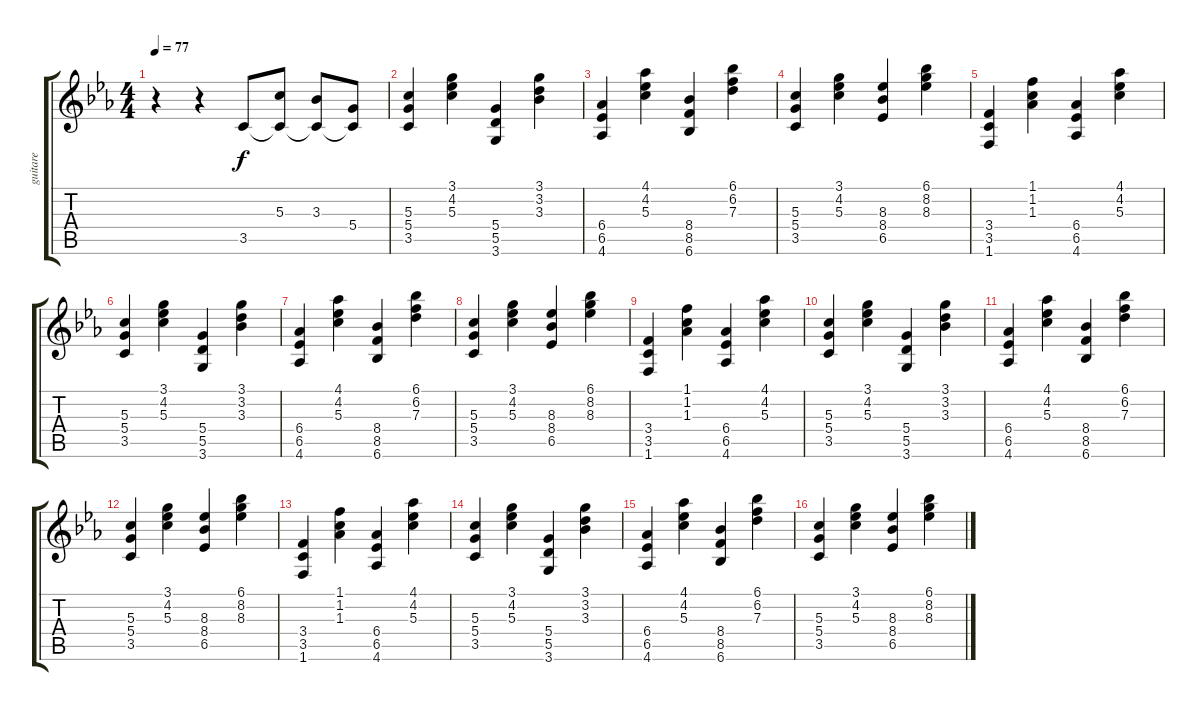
\track ("guitare" "guitare") {instrument distortionguitar}
\staff {score tabs}
\tuning (E4 B3 G3 D3 A2 E2) {hide}
\ts (4 4)
\tempo 77
\clef g2
\ks cminor
r.4{dy f} r.4 3.5.8 (5.3 3.5{t}).8 (3.3 3.5{t}).8 (5.4 3.5{t}).8 |
(5.3 5.4 3.5).4 (3.1 4.2 5.3).4 (5.4 5.5 3.6).4 (3.1 3.2 3.3).4 |
(6.4 6.5 4.6).4 (4.1 4.2 5.3).4 (8.4 8.5 6.6).4 (6.1 6.2 7.3).4 |
(5.3 5.4 3.5).4 (3.1 4.2 5.3).4 (8.3 8.4 6.5).4 (6.1 8.2 8.3).4 |
(3.4 3.5 1.6).4 (1.1 1.2 1.3).4 (6.4 6.5 4.6).4 (4.1 4.2 5.3).4 |
(5.3 5.4 3.5).4 (3.1 4.2 5.3).4 (5.4 5.5 3.6).4 (3.1 3.2 3.3).4 |
(6.4 6.5 4.6).4 (4.1 4.2 5.3).4 (8.4 8.5 6.6).4 (6.1 6.2 7.3).4 |
(5.3 5.4 3.5).4 (3.1 4.2 5.3).4 (8.3 8.4 6.5).4 (6.1 8.2 8.3).4 |
(3.4 3.5 1.6).4 (1.1 1.2 1.3).4 (6.4 6.5 4.6).4 (4.1 4.2 5.3).4 |
(5.3 5.4 3.5).4 (3.1 4.2 5.3).4 (5.4 5.5 3.6).4 (3.1 3.2 3.3).4 |
(6.4 6.5 4.6).4 (4.1 4.2 5.3).4 (8.4 8.5 6.6).4 (6.1 6.2 7.3).4 |
(5.3 5.4 3.5).4 (3.1 4.2 5.3).4 (8.3 8.4 6.5).4 (6.1 8.2 8.3).4 |
(3.4 3.5 1.6).4 (1.1 1.2 1.3).4 (6.4 6.5 4.6).4 (4.1 4.2 5.3).4 |
(5.3 5.4 3.5).4 (3.1 4.2 5.3).4 (5.4 5.5 3.6).4 (3.1 3.2 3.3).4 |
(6.4 6.5 4.6).4 (4.1 4.2 5.3).4 (8.4 8.5 6.6).4 (6.1 6.2 7.3).4 |
(5.3 5.4 3.5).4 (3.1 4.2 5.3).4 (8.3 8.4 6.5).4 (6.1 8.2 8.3).4
